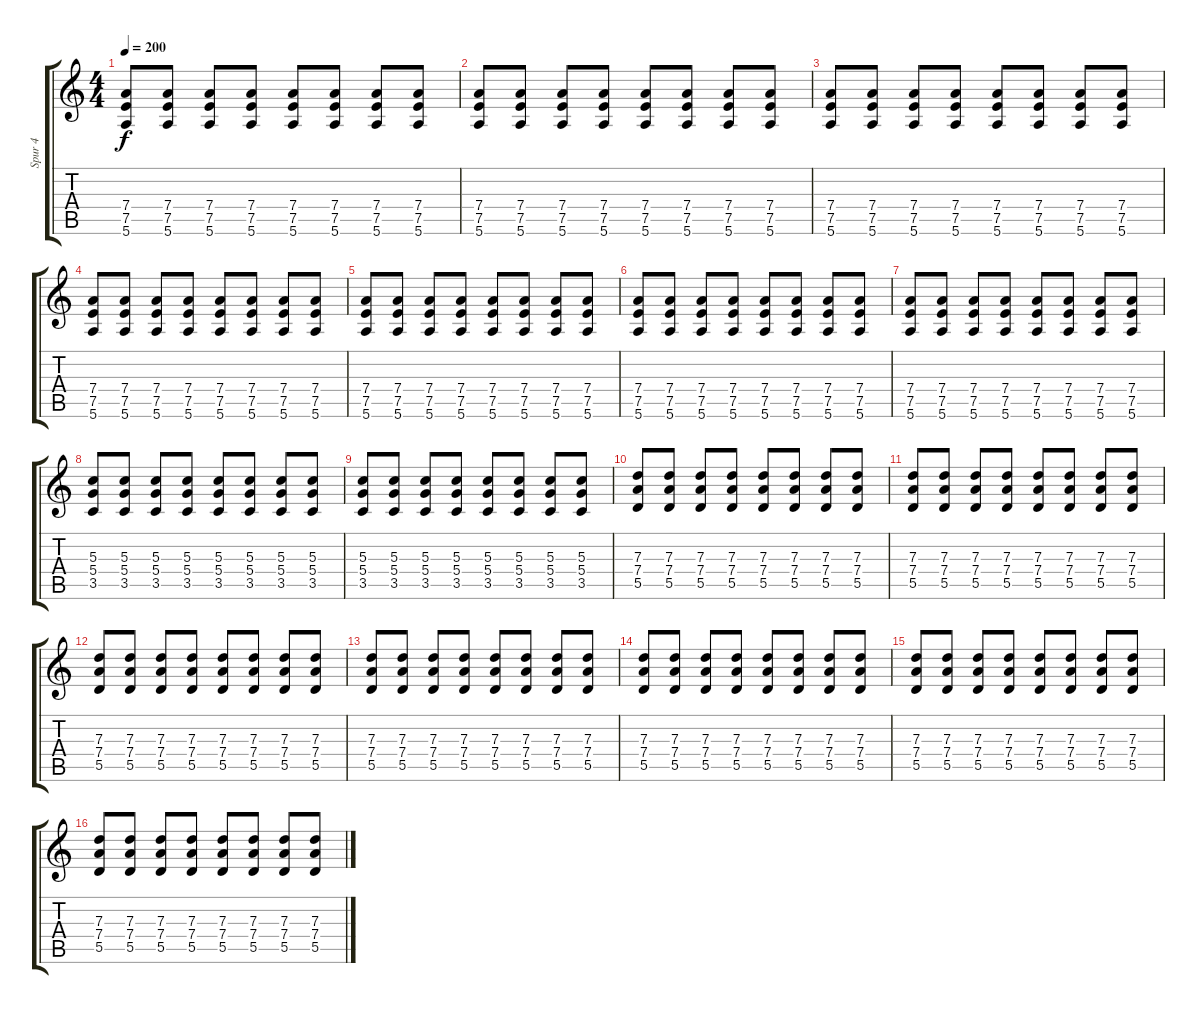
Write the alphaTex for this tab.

\track ("Spur 4" "Spur 4") {instrument overdrivenguitar}
\staff {score tabs}
\tuning (E4 B3 G3 D3 A2 E2) {hide}
\ts (4 4)
\tempo 200
\clef g2
\ks c
(7.4 7.5 5.6).8{dy f} (7.4 7.5 5.6).8 (7.4 7.5 5.6).8 (7.4 7.5 5.6).8 (7.4 7.5 5.6).8 (7.4 7.5 5.6).8 (7.4 7.5 5.6).8 (7.4 7.5 5.6).8 |
(7.4 7.5 5.6).8 (7.4 7.5 5.6).8 (7.4 7.5 5.6).8 (7.4 7.5 5.6).8 (7.4 7.5 5.6).8 (7.4 7.5 5.6).8 (7.4 7.5 5.6).8 (7.4 7.5 5.6).8 |
(7.4 7.5 5.6).8 (7.4 7.5 5.6).8 (7.4 7.5 5.6).8 (7.4 7.5 5.6).8 (7.4 7.5 5.6).8 (7.4 7.5 5.6).8 (7.4 7.5 5.6).8 (7.4 7.5 5.6).8 |
(7.4 7.5 5.6).8 (7.4 7.5 5.6).8 (7.4 7.5 5.6).8 (7.4 7.5 5.6).8 (7.4 7.5 5.6).8 (7.4 7.5 5.6).8 (7.4 7.5 5.6).8 (7.4 7.5 5.6).8 |
(7.4 7.5 5.6).8 (7.4 7.5 5.6).8 (7.4 7.5 5.6).8 (7.4 7.5 5.6).8 (7.4 7.5 5.6).8 (7.4 7.5 5.6).8 (7.4 7.5 5.6).8 (7.4 7.5 5.6).8 |
(7.4 7.5 5.6).8 (7.4 7.5 5.6).8 (7.4 7.5 5.6).8 (7.4 7.5 5.6).8 (7.4 7.5 5.6).8 (7.4 7.5 5.6).8 (7.4 7.5 5.6).8 (7.4 7.5 5.6).8 |
(7.4 7.5 5.6).8 (7.4 7.5 5.6).8 (7.4 7.5 5.6).8 (7.4 7.5 5.6).8 (7.4 7.5 5.6).8 (7.4 7.5 5.6).8 (7.4 7.5 5.6).8 (7.4 7.5 5.6).8 |
(5.3 5.4 3.5).8 (5.3 5.4 3.5).8 (5.3 5.4 3.5).8 (5.3 5.4 3.5).8 (5.3 5.4 3.5).8 (5.3 5.4 3.5).8 (5.3 5.4 3.5).8 (5.3 5.4 3.5).8 |
(5.3 5.4 3.5).8 (5.3 5.4 3.5).8 (5.3 5.4 3.5).8 (5.3 5.4 3.5).8 (5.3 5.4 3.5).8 (5.3 5.4 3.5).8 (5.3 5.4 3.5).8 (5.3 5.4 3.5).8 |
(7.3 7.4 5.5).8 (7.3 7.4 5.5).8 (7.3 7.4 5.5).8 (7.3 7.4 5.5).8 (7.3 7.4 5.5).8 (7.3 7.4 5.5).8 (7.3 7.4 5.5).8 (7.3 7.4 5.5).8 |
(7.3 7.4 5.5).8 (7.3 7.4 5.5).8 (7.3 7.4 5.5).8 (7.3 7.4 5.5).8 (7.3 7.4 5.5).8 (7.3 7.4 5.5).8 (7.3 7.4 5.5).8 (7.3 7.4 5.5).8 |
(7.3 7.4 5.5).8 (7.3 7.4 5.5).8 (7.3 7.4 5.5).8 (7.3 7.4 5.5).8 (7.3 7.4 5.5).8 (7.3 7.4 5.5).8 (7.3 7.4 5.5).8 (7.3 7.4 5.5).8 |
(7.3 7.4 5.5).8 (7.3 7.4 5.5).8 (7.3 7.4 5.5).8 (7.3 7.4 5.5).8 (7.3 7.4 5.5).8 (7.3 7.4 5.5).8 (7.3 7.4 5.5).8 (7.3 7.4 5.5).8 |
(7.3 7.4 5.5).8 (7.3 7.4 5.5).8 (7.3 7.4 5.5).8 (7.3 7.4 5.5).8 (7.3 7.4 5.5).8 (7.3 7.4 5.5).8 (7.3 7.4 5.5).8 (7.3 7.4 5.5).8 |
(7.3 7.4 5.5).8 (7.3 7.4 5.5).8 (7.3 7.4 5.5).8 (7.3 7.4 5.5).8 (7.3 7.4 5.5).8 (7.3 7.4 5.5).8 (7.3 7.4 5.5).8 (7.3 7.4 5.5).8 |
(7.3 7.4 5.5).8 (7.3 7.4 5.5).8 (7.3 7.4 5.5).8 (7.3 7.4 5.5).8 (7.3 7.4 5.5).8 (7.3 7.4 5.5).8 (7.3 7.4 5.5).8 (7.3 7.4 5.5).8
